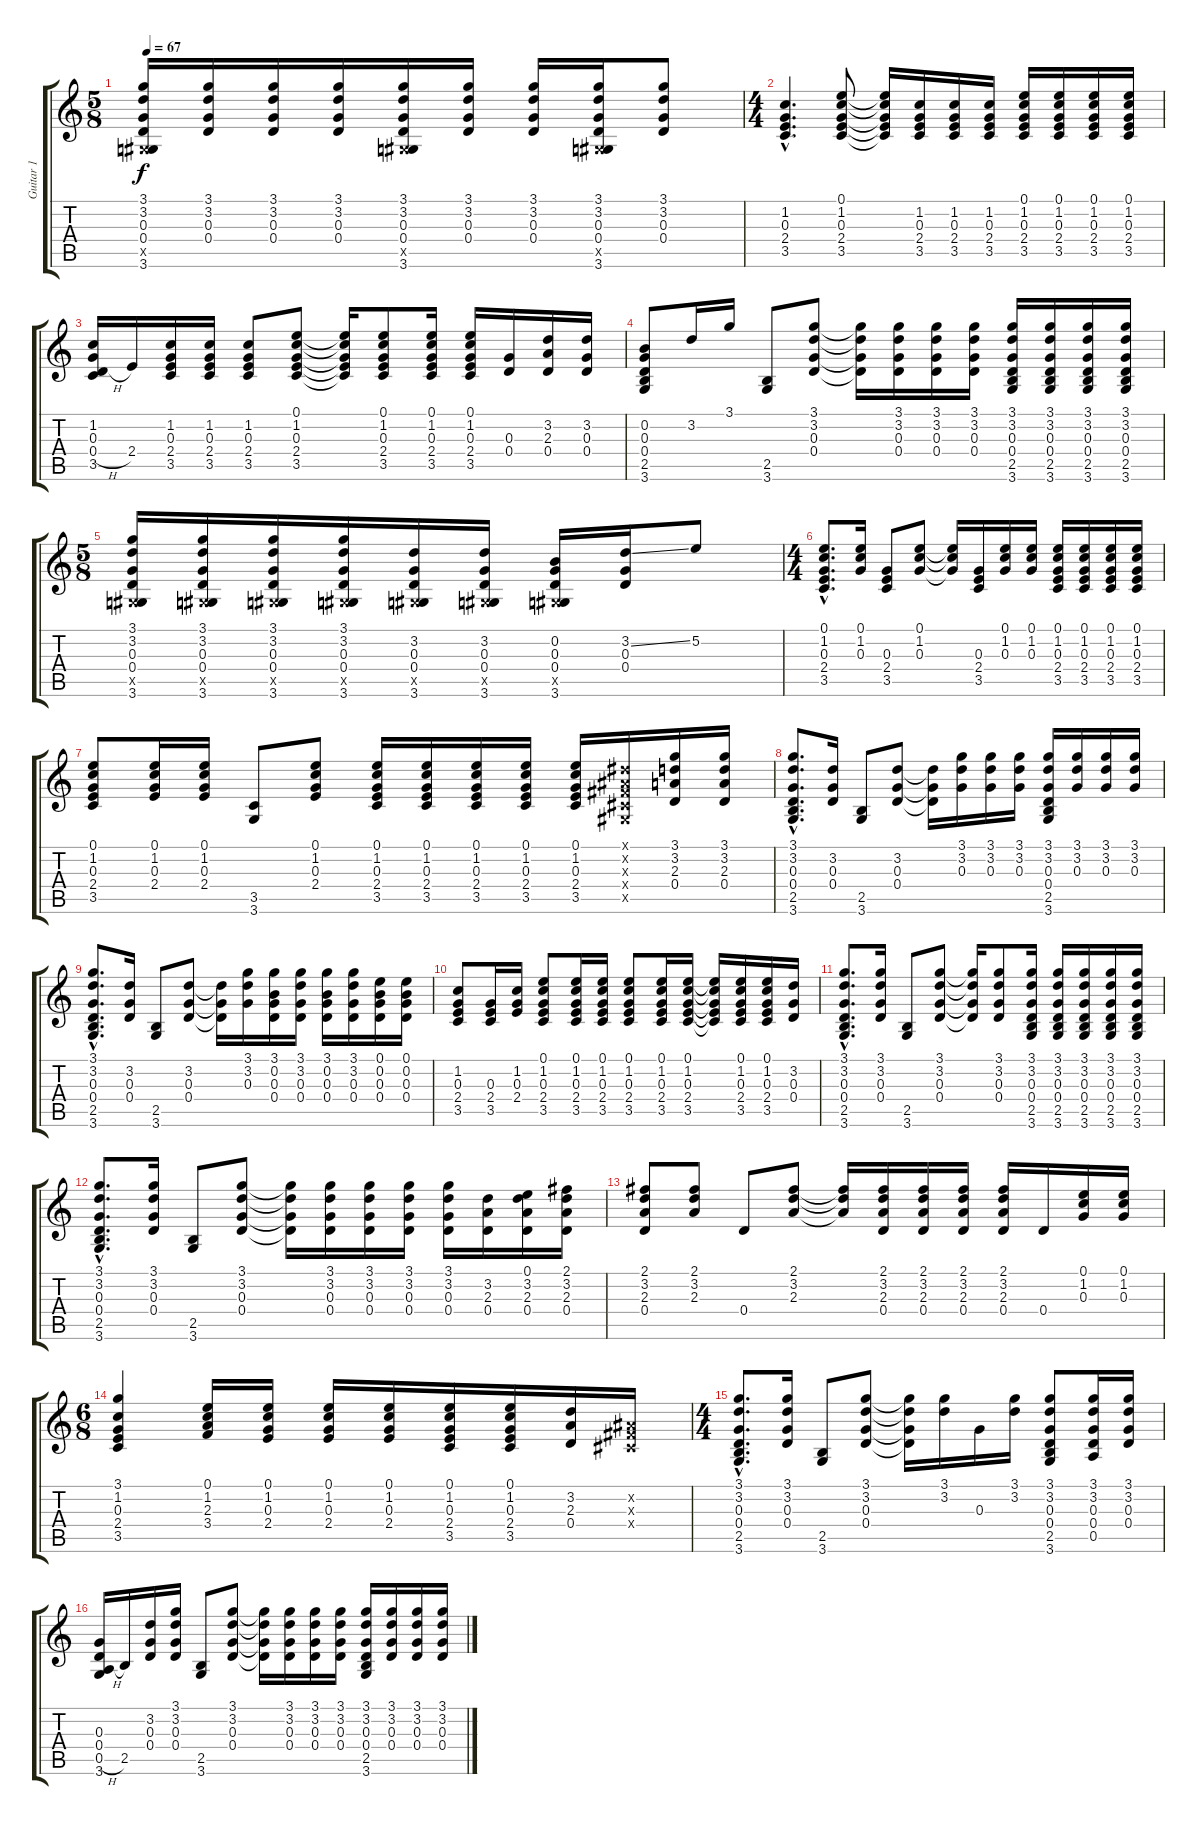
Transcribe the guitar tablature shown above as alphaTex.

\track ("Guitar 1" "Guitar 1") {instrument acousticguitarsteel}
\staff {score tabs}
\tuning (E4 B3 G3 D3 A2 E2) {hide}
\ts (5 8)
\tempo 67
\clef g2
\ks c
(3.1 3.2 0.3 0.4 -1.5{x} 3.6).16{dy f} (3.1 3.2 0.3 0.4).16 (3.1 3.2 0.3 0.4).16 (3.1 3.2 0.3 0.4).16 (3.1 3.2 0.3 0.4 -1.5{x} 3.6).16 (3.1 3.2 0.3 0.4).16 (3.1 3.2 0.3 0.4).16 (3.1 3.2 0.3 0.4 -1.5{x} 3.6).16 (3.1 3.2 0.3 0.4).8 |
\ts (4 4)
(1.2{hac} 0.3{hac} 2.4{hac} 3.5{hac}).4{d} (0.1 1.2 0.3 2.4 3.5).8 (0.1{t} 1.2{t} 0.3{t} 2.4{t} 3.5{t}).16 (1.2 0.3 2.4 3.5).16 (1.2 0.3 2.4 3.5).16 (1.2 0.3 2.4 3.5).16 (0.1 1.2 0.3 2.4 3.5).16 (0.1 1.2 0.3 2.4 3.5).16 (0.1 1.2 0.3 2.4 3.5).16 (0.1 1.2 0.3 2.4 3.5).16 |
(1.2 0.3 0.4{h} 3.5).16 2.4.16 (1.2 0.3 2.4 3.5).16 (1.2 0.3 2.4 3.5).16 (1.2 0.3 2.4 3.5).8 (0.1 1.2 0.3 2.4 3.5).8 (0.1{t} 1.2{t} 0.3{t} 2.4{t} 3.5{t}).16 (0.1 1.2 0.3 2.4 3.5).8 (0.1 1.2 0.3 2.4 3.5).16 (0.1 1.2 0.3 2.4 3.5).16 (0.3 0.4).16 (3.2 2.3 0.4).16 (3.2 0.3 0.4).16 |
(0.2 0.3 0.4 2.5 3.6).8 3.2.16 3.1.16 (2.5 3.6).8 (3.1 3.2 0.3 0.4).8 (3.1{t} 3.2{t} 0.3{t} 0.4{t}).16 (3.1 3.2 0.3 0.4).16 (3.1 3.2 0.3 0.4).16 (3.1 3.2 0.3 0.4).16 (3.1 3.2 0.3 0.4 2.5 3.6).16 (3.1 3.2 0.3 0.4 2.5 3.6).16 (3.1 3.2 0.3 0.4 2.5 3.6).16 (3.1 3.2 0.3 0.4 2.5 3.6).16 |
\ts (5 8)
(3.1 3.2 0.3 0.4 -1.5{x} 3.6).16 (3.1 3.2 0.3 0.4 -1.5{x} 3.6).16 (3.1 3.2 0.3 0.4 -1.5{x} 3.6).16 (3.1 3.2 0.3 0.4 -1.5{x} 3.6).16 (3.2 0.3 0.4 -1.5{x} 3.6).16 (3.2 0.3 0.4 -1.5{x} 3.6).16 (0.2 0.3 0.4 -1.5{x} 3.6).16 (3.2{ss} 0.3 0.4).16 5.2.8 |
\ts (4 4)
(0.1{hac} 1.2{hac} 0.3{hac} 2.4{hac} 3.5{hac}).8{d} (0.1 1.2 0.3).16 (0.3 2.4 3.5).8 (0.1 1.2 0.3).8 (0.1{t} 1.2{t} 0.3{t}).16 (0.3 2.4 3.5).16 (0.1 1.2 0.3).16 (0.1 1.2 0.3).16 (0.1 1.2 0.3 2.4 3.5).16 (0.1 1.2 0.3 2.4 3.5).16 (0.1 1.2 0.3 2.4 3.5).16 (0.1 1.2 0.3 2.4 3.5).16 |
(0.1 1.2 0.3 2.4 3.5).8 (0.1 1.2 0.3 2.4).16 (0.1 1.2 0.3 2.4).16 (3.5 3.6).8 (0.1 1.2 0.3 2.4).8 (0.1 1.2 0.3 2.4 3.5).16 (0.1 1.2 0.3 2.4 3.5).16 (0.1 1.2 0.3 2.4 3.5).16 (0.1 1.2 0.3 2.4 3.5).16 (0.1 1.2 0.3 2.4 3.5).16 (-1.1{x} -1.2{x} -1.3{x} -1.4{x} -1.5{x}).16 (3.1 3.2 2.3 0.4).16 (3.1 3.2 2.3 0.4).16 |
(3.1{hac} 3.2{hac} 0.3{hac} 0.4{hac} 2.5{hac} 3.6{hac}).8{d} (3.2 0.3 0.4).16 (2.5 3.6).8 (3.2 0.3 0.4).8 (3.2{t} 0.3{t} 0.4{t}).16 (3.1 3.2 0.3).16 (3.1 3.2 0.3).16 (3.1 3.2 0.3).16 (3.1 3.2 0.3 0.4 2.5 3.6).16 (3.1 3.2 0.3).16 (3.1 3.2 0.3).16 (3.1 3.2 0.3).16 |
(3.1{hac} 3.2{hac} 0.3{hac} 0.4{hac} 2.5{hac} 3.6{hac}).8{d} (3.2 0.3 0.4).16 (2.5 3.6).8 (3.2 0.3 0.4).8 (3.2{t} 0.3{t} 0.4{t}).16 (3.1 3.2 0.3).16 (3.1 0.2 0.3 0.4).16 (3.1 3.2 0.3 0.4).16 (3.1 0.2 0.3 0.4).16 (3.1 3.2 0.3 0.4).16 (0.1 0.2 0.3 0.4).16 (0.1 0.2 0.3 0.4).16 |
(1.2 0.3 2.4 3.5).8 (0.3 2.4 3.5).16 (1.2 0.3 2.4).16 (0.1 1.2 0.3 2.4 3.5).8 (0.1 1.2 0.3 2.4 3.5).16 (0.1 1.2 0.3 2.4 3.5).16 (0.1 1.2 0.3 2.4 3.5).8 (0.1 1.2 0.3 2.4 3.5).16 (0.1 1.2 0.3 2.4 3.5).16 (0.1{t} 1.2{t} 0.3{t} 2.4{t} 3.5{t}).16 (0.1 1.2 0.3 2.4 3.5).16 (0.1 1.2 0.3 2.4 3.5).16 (3.2 0.3 0.4).16 |
(3.1{hac} 3.2{hac} 0.3{hac} 0.4{hac} 2.5{hac} 3.6{hac}).8{d} (3.1 3.2 0.3 0.4).16 (2.5 3.6).8 (3.1 3.2 0.3 0.4).8 (3.1{t} 3.2{t} 0.3{t} 0.4{t}).16 (3.1 3.2 0.3 0.4).8 (3.1 3.2 0.3 0.4 2.5 3.6).16 (3.1 3.2 0.3 0.4 2.5 3.6).16 (3.1 3.2 0.3 0.4 2.5 3.6).16 (3.1 3.2 0.3 0.4 2.5 3.6).16 (3.1 3.2 0.3 0.4 2.5 3.6).16 |
(3.1{hac} 3.2{hac} 0.3{hac} 0.4{hac} 2.5{hac} 3.6{hac}).8{d} (3.1 3.2 0.3 0.4).16 (2.5 3.6).8 (3.1 3.2 0.3 0.4).8 (3.1{t} 3.2{t} 0.3{t} 0.4{t}).16 (3.1 3.2 0.3 0.4).16 (3.1 3.2 0.3 0.4).16 (3.1 3.2 0.3 0.4).16 (3.1 3.2 0.3 0.4).16 (3.2 2.3 0.4).16 (0.1 3.2 2.3 0.4).16 (2.1 3.2 2.3 0.4).16 |
(2.1 3.2 2.3 0.4).8 (2.1 3.2 2.3).8 0.4.8 (2.1 3.2 2.3).8 (2.1{t} 3.2{t} 2.3{t}).16 (2.1 3.2 2.3 0.4).16 (2.1 3.2 2.3 0.4).16 (2.1 3.2 2.3 0.4).16 (2.1 3.2 2.3 0.4).16 0.4.16 (0.1 1.2 0.3).16 (0.1 1.2 0.3).16 |
\ts (6 8)
(3.1 1.2 0.3 2.4 3.5).4 (0.1 1.2 2.3 3.4).16 (0.1 1.2 0.3 2.4).16 (0.1 1.2 0.3 2.4).16 (0.1 1.2 0.3 2.4).16 (0.1 1.2 0.3 2.4 3.5).16 (0.1 1.2 0.3 2.4 3.5).16 (3.2 2.3 0.4).16 (-1.2{x} -1.3{x} -1.4{x}).16 |
\ts (4 4)
(3.1{hac} 3.2{hac} 0.3{hac} 0.4{hac} 2.5{hac} 3.6{hac}).8{d} (3.1 3.2 0.3 0.4).16 (2.5 3.6).8 (3.1 3.2 0.3 0.4).8 (3.1{t} 3.2{t} 0.3{t} 0.4{t}).16 (3.1 3.2).16 0.3.16 (3.1 3.2).16 (3.1 3.2 0.3 0.4 2.5 3.6).8 (3.1 3.2 0.3 0.4 0.5).16 (3.1 3.2 0.3 0.4).16 |
(0.3 0.4 0.5{h} 3.6).16 2.5.16 (3.2 0.3 0.4).16 (3.1 3.2 0.3 0.4).16 (2.5 3.6).8 (3.1 3.2 0.3 0.4).8 (3.1{t} 3.2{t} 0.3{t} 0.4{t}).16 (3.1 3.2 0.3 0.4).16 (3.1 3.2 0.3 0.4).16 (3.1 3.2 0.3 0.4).16 (3.1 3.2 0.3 0.4 2.5 3.6).16 (3.1 3.2 0.3 0.4).16 (3.1 3.2 0.3 0.4).16 (3.1 3.2 0.3 0.4).16
